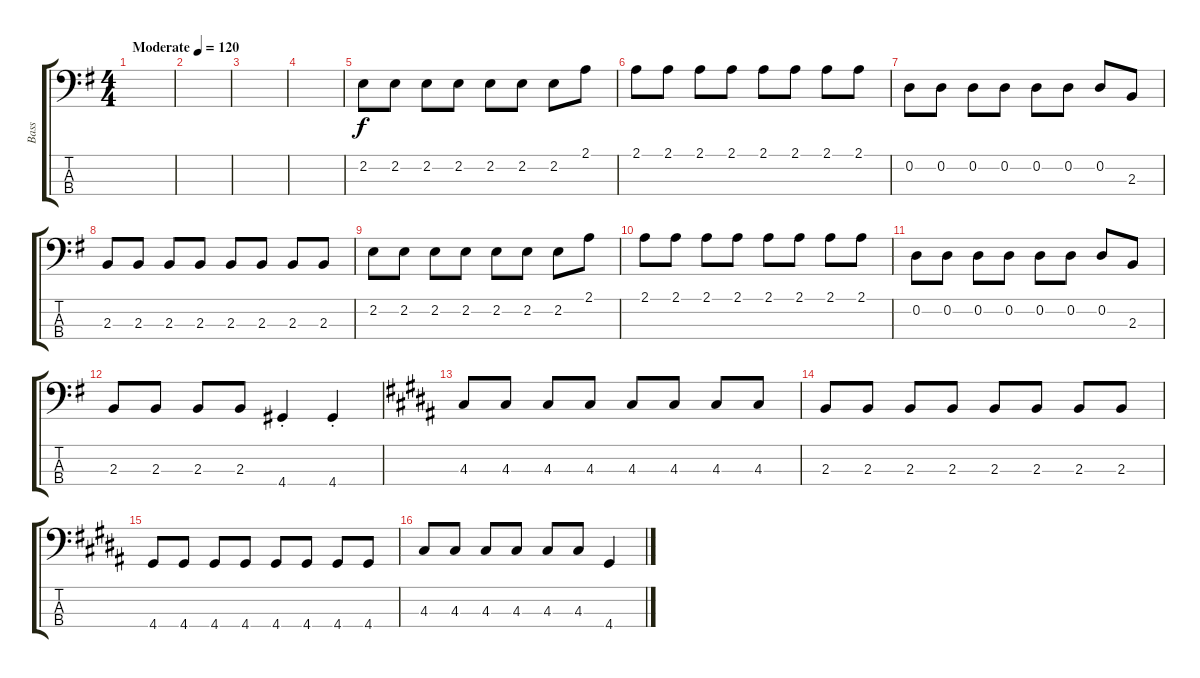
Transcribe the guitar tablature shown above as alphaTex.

\track ("Bass" "Bass") {instrument electricbassfinger}
\staff {score tabs}
\tuning (G2 D2 A1 E1) {hide}
\ts (4 4)
\tempo (120 "Moderate")
\clef f4
\ks g
|
|
|
|
2.2.8 2.2.8 2.2.8 2.2.8 2.2.8 2.2.8 2.2.8 2.1.8 |
2.1.8 2.1.8 2.1.8 2.1.8 2.1.8 2.1.8 2.1.8 2.1.8 |
0.2.8 0.2.8 0.2.8 0.2.8 0.2.8 0.2.8 0.2.8 2.3.8 |
2.3.8 2.3.8 2.3.8 2.3.8 2.3.8 2.3.8 2.3.8 2.3.8 |
2.2.8 2.2.8 2.2.8 2.2.8 2.2.8 2.2.8 2.2.8 2.1.8 |
2.1.8 2.1.8 2.1.8 2.1.8 2.1.8 2.1.8 2.1.8 2.1.8 |
0.2.8 0.2.8 0.2.8 0.2.8 0.2.8 0.2.8 0.2.8 2.3.8 |
2.3.8 2.3.8 2.3.8 2.3.8 4.4{st}.4 4.4{st}.4 |
\ks b
4.3.8 4.3.8 4.3.8 4.3.8 4.3.8 4.3.8 4.3.8 4.3.8 |
2.3.8 2.3.8 2.3.8 2.3.8 2.3.8 2.3.8 2.3.8 2.3.8 |
4.4.8 4.4.8 4.4.8 4.4.8 4.4.8 4.4.8 4.4.8 4.4.8 |
4.3.8 4.3.8 4.3.8 4.3.8 4.3.8 4.3.8 4.4.4
